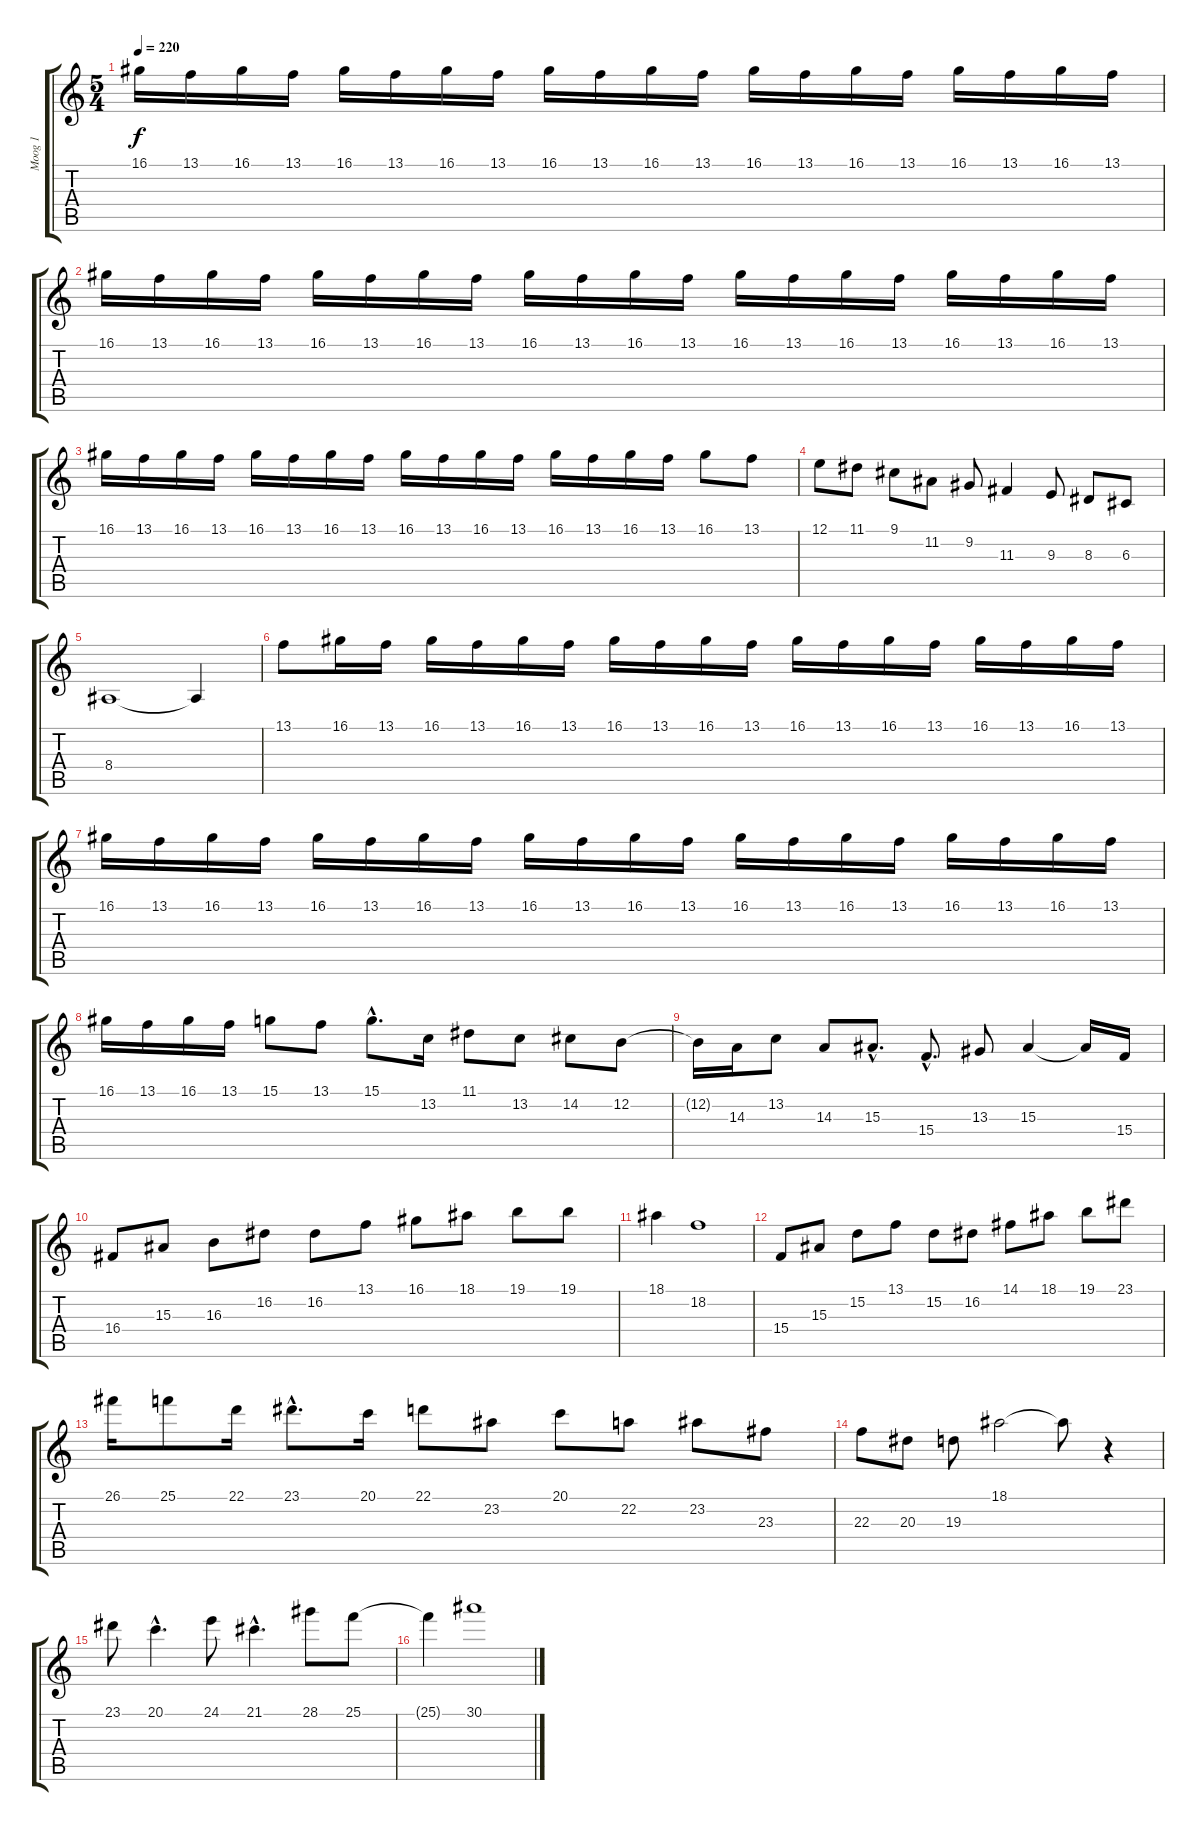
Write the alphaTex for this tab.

\track ("Moog 1" "Moog 1") {instrument lead2sawtooth}
\staff {score tabs}
\tuning (E4 B3 G3 D3 A2 E2) {hide}
\ts (5 4)
\tempo 220
\clef g2
\ks c
16.1.16{dy f} 13.1.16 16.1.16 13.1.16 16.1.16 13.1.16 16.1.16 13.1.16 16.1.16 13.1.16 16.1.16 13.1.16 16.1.16 13.1.16 16.1.16 13.1.16 16.1.16 13.1.16 16.1.16 13.1.16 |
16.1.16 13.1.16 16.1.16 13.1.16 16.1.16 13.1.16 16.1.16 13.1.16 16.1.16 13.1.16 16.1.16 13.1.16 16.1.16 13.1.16 16.1.16 13.1.16 16.1.16 13.1.16 16.1.16 13.1.16 |
16.1.16 13.1.16 16.1.16 13.1.16 16.1.16 13.1.16 16.1.16 13.1.16 16.1.16 13.1.16 16.1.16 13.1.16 16.1.16 13.1.16 16.1.16 13.1.16 16.1.8 13.1.8 |
12.1.8 11.1.8 9.1.8 11.2.8 9.2.8 11.3.4 9.3.8 8.3.8 6.3.8 |
8.4.1 8.4{t}.4 |
13.1.8 16.1.16 13.1.16 16.1.16 13.1.16 16.1.16 13.1.16 16.1.16 13.1.16 16.1.16 13.1.16 16.1.16 13.1.16 16.1.16 13.1.16 16.1.16 13.1.16 16.1.16 13.1.16 |
16.1.16 13.1.16 16.1.16 13.1.16 16.1.16 13.1.16 16.1.16 13.1.16 16.1.16 13.1.16 16.1.16 13.1.16 16.1.16 13.1.16 16.1.16 13.1.16 16.1.16 13.1.16 16.1.16 13.1.16 |
16.1.16 13.1.16 16.1.16 13.1.16 15.1.8 13.1.8 15.1{hac}.8{d} 13.2.16 11.1.8 13.2.8 14.2.8 12.2.8 |
12.2{t}.16 14.3.16 13.2.8 14.3.8 15.3{hac}.8{d} 15.4{hac}.8{d} 13.3.8 15.3.4 15.3{t}.16 15.4.16 |
16.4.8 15.3.8 16.3.8 16.2.8 16.2.8 13.1.8 16.1.8 18.1.8 19.1.8 19.1.8 |
18.1.4 18.2.1 |
15.4.8 15.3.8 15.2.8 13.1.8 15.2.8 16.2.8 14.1.8 18.1.8 19.1.8 23.1.8 |
26.1.16 25.1.8 22.1.16 23.1{hac}.8{d} 20.1.16 22.1.8 23.2.8 20.1.8 22.2.8 23.2.8 23.3.8 |
22.3.8 20.3.8 19.3.8 18.1.2 18.1{t}.8 r.4 |
23.1.8 20.1{hac}.4{d} 24.1.8 21.1{hac}.4{d} 28.1.8 25.1.8 |
25.1{t}.4 30.1.1
